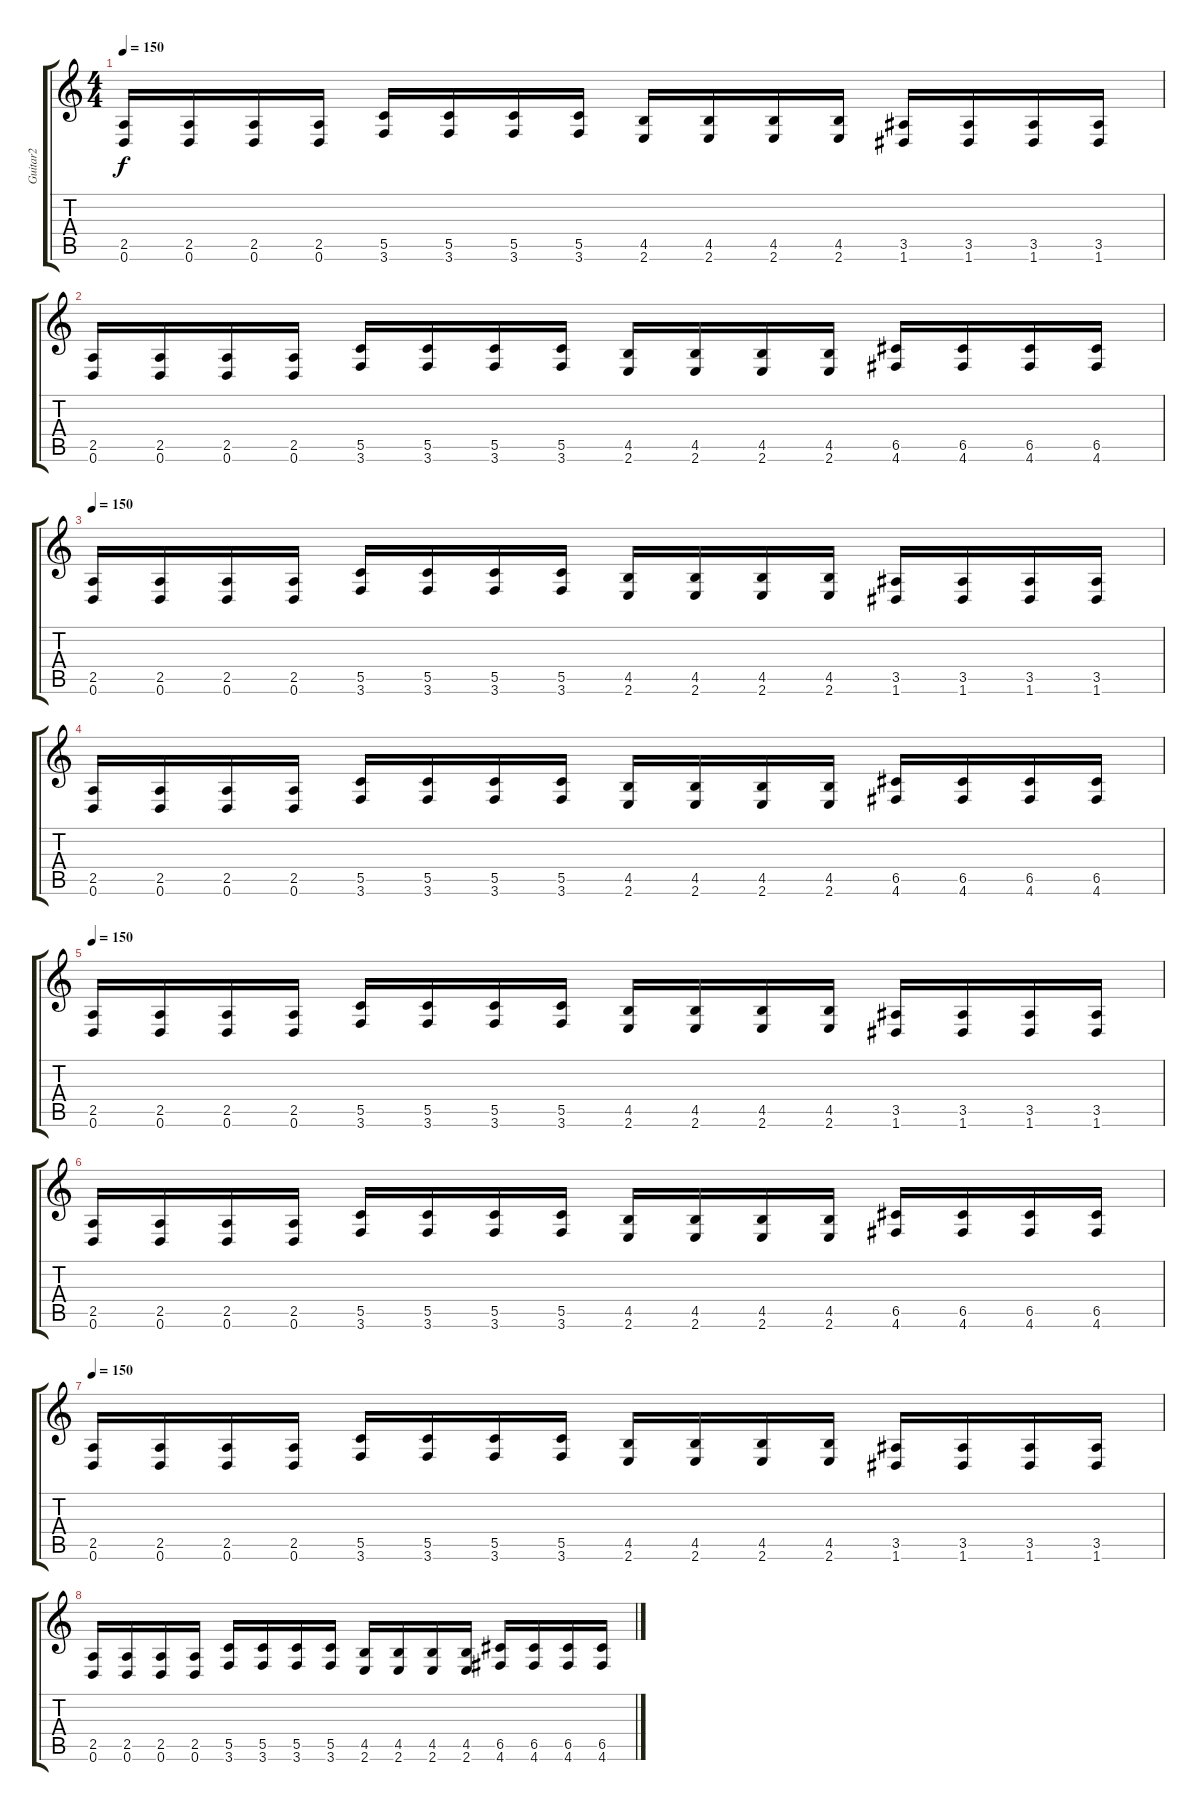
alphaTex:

\track ("Guitar2" "Guitar2") {instrument distortionguitar}
\staff {score tabs}
\tuning (D4 A3 F3 C3 G2 D2) {hide}
\ts (4 4)
\tempo 150
\clef g2
\ks c
(2.5 0.6).16{dy f} (2.5 0.6).16 (2.5 0.6).16 (2.5 0.6).16 (5.5 3.6).16 (5.5 3.6).16 (5.5 3.6).16 (5.5 3.6).16 (4.5 2.6).16 (4.5 2.6).16 (4.5 2.6).16 (4.5 2.6).16 (3.5 1.6).16 (3.5 1.6).16 (3.5 1.6).16 (3.5 1.6).16 |
(2.5 0.6).16 (2.5 0.6).16 (2.5 0.6).16 (2.5 0.6).16 (5.5 3.6).16 (5.5 3.6).16 (5.5 3.6).16 (5.5 3.6).16 (4.5 2.6).16 (4.5 2.6).16 (4.5 2.6).16 (4.5 2.6).16 (6.5 4.6).16 (6.5 4.6).16 (6.5 4.6).16 (6.5 4.6).16 |
\tempo 150
(2.5 0.6).16 (2.5 0.6).16 (2.5 0.6).16 (2.5 0.6).16 (5.5 3.6).16 (5.5 3.6).16 (5.5 3.6).16 (5.5 3.6).16 (4.5 2.6).16 (4.5 2.6).16 (4.5 2.6).16 (4.5 2.6).16 (3.5 1.6).16 (3.5 1.6).16 (3.5 1.6).16 (3.5 1.6).16 |
(2.5 0.6).16 (2.5 0.6).16 (2.5 0.6).16 (2.5 0.6).16 (5.5 3.6).16 (5.5 3.6).16 (5.5 3.6).16 (5.5 3.6).16 (4.5 2.6).16 (4.5 2.6).16 (4.5 2.6).16 (4.5 2.6).16 (6.5 4.6).16 (6.5 4.6).16 (6.5 4.6).16 (6.5 4.6).16 |
\tempo 150
(2.5 0.6).16 (2.5 0.6).16 (2.5 0.6).16 (2.5 0.6).16 (5.5 3.6).16 (5.5 3.6).16 (5.5 3.6).16 (5.5 3.6).16 (4.5 2.6).16 (4.5 2.6).16 (4.5 2.6).16 (4.5 2.6).16 (3.5 1.6).16 (3.5 1.6).16 (3.5 1.6).16 (3.5 1.6).16 |
(2.5 0.6).16 (2.5 0.6).16 (2.5 0.6).16 (2.5 0.6).16 (5.5 3.6).16 (5.5 3.6).16 (5.5 3.6).16 (5.5 3.6).16 (4.5 2.6).16 (4.5 2.6).16 (4.5 2.6).16 (4.5 2.6).16 (6.5 4.6).16 (6.5 4.6).16 (6.5 4.6).16 (6.5 4.6).16 |
\tempo 150
(2.5 0.6).16 (2.5 0.6).16 (2.5 0.6).16 (2.5 0.6).16 (5.5 3.6).16 (5.5 3.6).16 (5.5 3.6).16 (5.5 3.6).16 (4.5 2.6).16 (4.5 2.6).16 (4.5 2.6).16 (4.5 2.6).16 (3.5 1.6).16 (3.5 1.6).16 (3.5 1.6).16 (3.5 1.6).16 |
(2.5 0.6).16 (2.5 0.6).16 (2.5 0.6).16 (2.5 0.6).16 (5.5 3.6).16 (5.5 3.6).16 (5.5 3.6).16 (5.5 3.6).16 (4.5 2.6).16 (4.5 2.6).16 (4.5 2.6).16 (4.5 2.6).16 (6.5 4.6).16 (6.5 4.6).16 (6.5 4.6).16 (6.5 4.6).16
